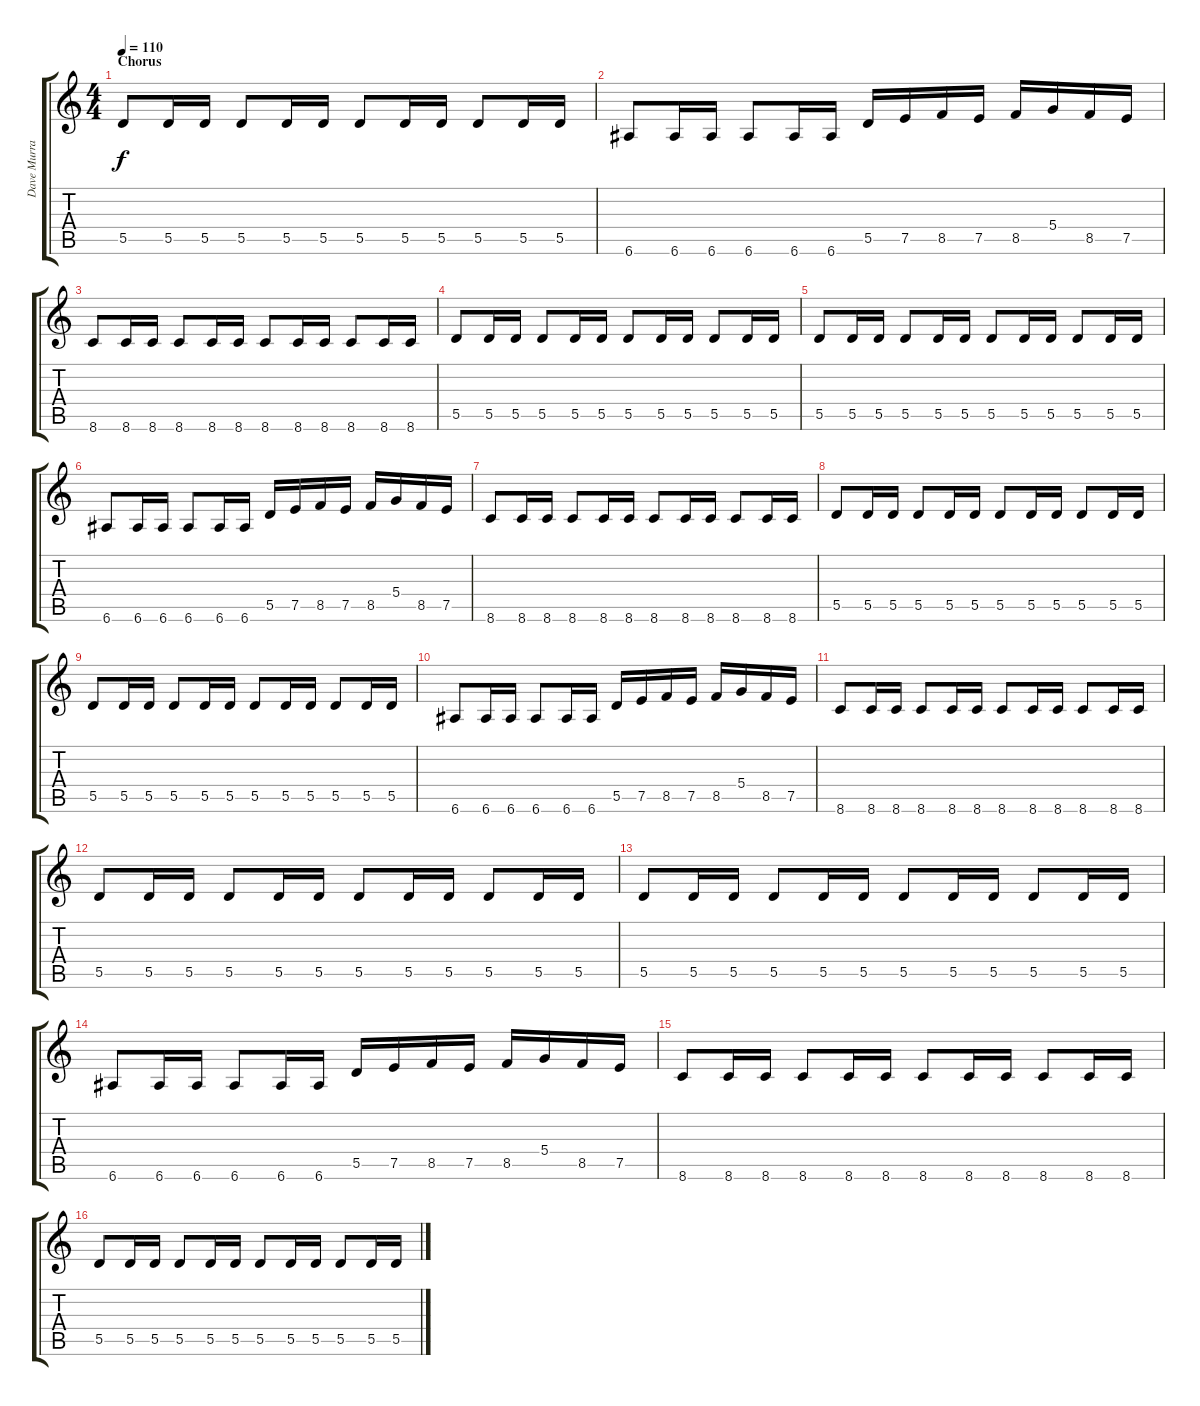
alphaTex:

\track ("Dave Murray (Guitar 1)" "Dave Murra") {instrument electricguitarclean}
\staff {score tabs}
\tuning (E4 B3 G3 D3 A2 E2) {hide}
\ts (4 4)
\section ("" "Chorus")
\tempo 110
\clef g2
\ks c
5.5.8{dy f instrument distortionguitar} 5.5.16 5.5.16 5.5.8 5.5.16 5.5.16 5.5.8 5.5.16 5.5.16 5.5.8 5.5.16 5.5.16 |
6.6.8 6.6.16 6.6.16 6.6.8 6.6.16 6.6.16 5.5.16 7.5.16 8.5.16 7.5.16 8.5.16 5.4.16 8.5.16 7.5.16 |
8.6.8 8.6.16 8.6.16 8.6.8 8.6.16 8.6.16 8.6.8 8.6.16 8.6.16 8.6.8 8.6.16 8.6.16 |
5.5.8 5.5.16 5.5.16 5.5.8 5.5.16 5.5.16 5.5.8 5.5.16 5.5.16 5.5.8 5.5.16 5.5.16 |
5.5.8 5.5.16 5.5.16 5.5.8 5.5.16 5.5.16 5.5.8 5.5.16 5.5.16 5.5.8 5.5.16 5.5.16 |
6.6.8 6.6.16 6.6.16 6.6.8 6.6.16 6.6.16 5.5.16 7.5.16 8.5.16 7.5.16 8.5.16 5.4.16 8.5.16 7.5.16 |
8.6.8 8.6.16 8.6.16 8.6.8 8.6.16 8.6.16 8.6.8 8.6.16 8.6.16 8.6.8 8.6.16 8.6.16 |
5.5.8 5.5.16 5.5.16 5.5.8 5.5.16 5.5.16 5.5.8 5.5.16 5.5.16 5.5.8 5.5.16 5.5.16 |
5.5.8 5.5.16 5.5.16 5.5.8 5.5.16 5.5.16 5.5.8 5.5.16 5.5.16 5.5.8 5.5.16 5.5.16 |
6.6.8 6.6.16 6.6.16 6.6.8 6.6.16 6.6.16 5.5.16 7.5.16 8.5.16 7.5.16 8.5.16 5.4.16 8.5.16 7.5.16 |
8.6.8 8.6.16 8.6.16 8.6.8 8.6.16 8.6.16 8.6.8 8.6.16 8.6.16 8.6.8 8.6.16 8.6.16 |
5.5.8 5.5.16 5.5.16 5.5.8 5.5.16 5.5.16 5.5.8 5.5.16 5.5.16 5.5.8 5.5.16 5.5.16 |
5.5.8 5.5.16 5.5.16 5.5.8 5.5.16 5.5.16 5.5.8 5.5.16 5.5.16 5.5.8 5.5.16 5.5.16 |
6.6.8 6.6.16 6.6.16 6.6.8 6.6.16 6.6.16 5.5.16 7.5.16 8.5.16 7.5.16 8.5.16 5.4.16 8.5.16 7.5.16 |
8.6.8 8.6.16 8.6.16 8.6.8 8.6.16 8.6.16 8.6.8 8.6.16 8.6.16 8.6.8 8.6.16 8.6.16 |
5.5.8 5.5.16 5.5.16 5.5.8 5.5.16 5.5.16 5.5.8 5.5.16 5.5.16 5.5.8 5.5.16 5.5.16
